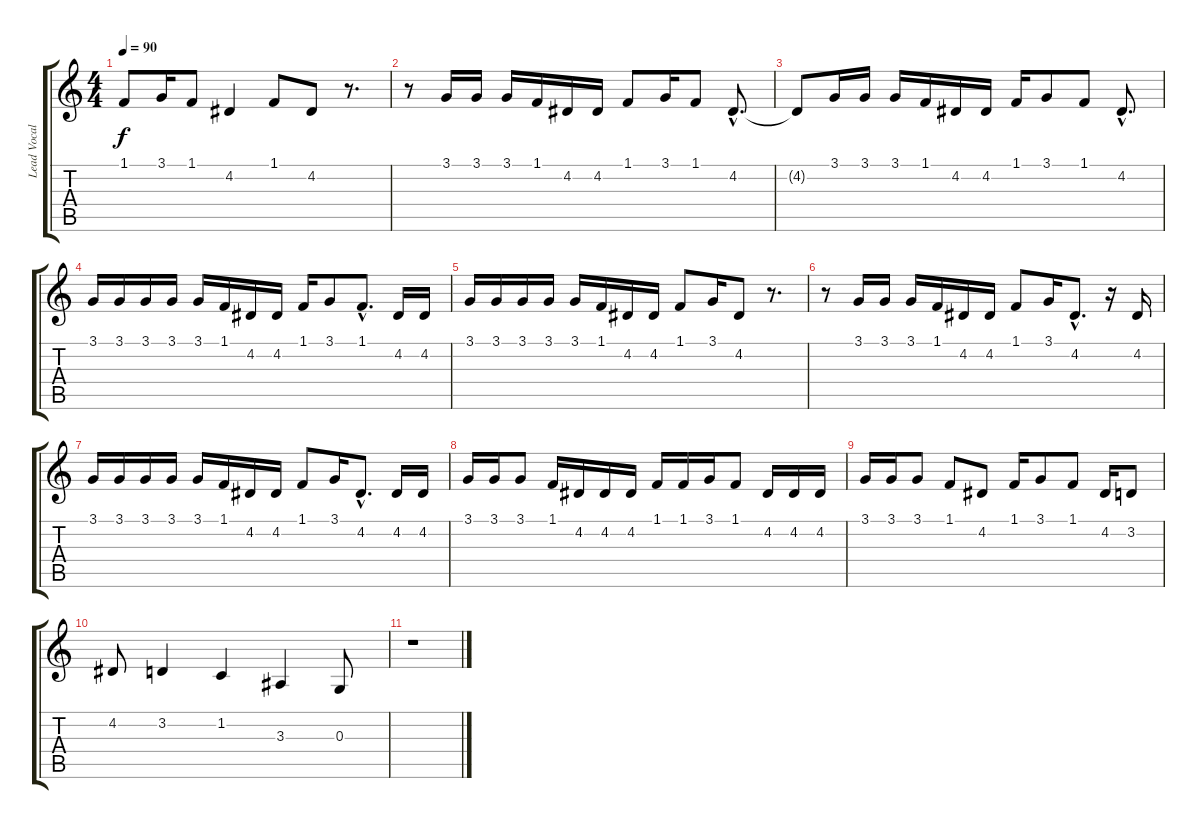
\track ("Lead Vocals" "Lead Vocal") {instrument tenorsax}
\staff {score tabs}
\tuning (E4 B3 G3 D3 A2 E2) {hide}
\ts (4 4)
\tempo 90
\clef g2
\ks c
1.1.8{dy f} 3.1.16 1.1.8 4.2.4 1.1.8 4.2.8 r.8{d} |
r.8 3.1.16 3.1.16 3.1.16 1.1.16 4.2.16 4.2.16 1.1.8 3.1.16 1.1.8 4.2{hac}.8{d} |
4.2{t}.8 3.1.16 3.1.16 3.1.16 1.1.16 4.2.16 4.2.16 1.1.16 3.1.8 1.1.8 4.2{hac}.8{d} |
3.1.16 3.1.16 3.1.16 3.1.16 3.1.16 1.1.16 4.2.16 4.2.16 1.1.16 3.1.8 1.1{hac}.8{d} 4.2.16 4.2.16 |
3.1.16 3.1.16 3.1.16 3.1.16 3.1.16 1.1.16 4.2.16 4.2.16 1.1.8 3.1.16 4.2.8 r.8{d} |
r.8 3.1.16 3.1.16 3.1.16 1.1.16 4.2.16 4.2.16 1.1.8 3.1.16 4.2{hac}.8{d} r.16 4.2.16 |
3.1.16 3.1.16 3.1.16 3.1.16 3.1.16 1.1.16 4.2.16 4.2.16 1.1.8 3.1.16 4.2{hac}.8{d} 4.2.16 4.2.16 |
3.1.16 3.1.16 3.1.8 1.1.16 4.2.16 4.2.16 4.2.16 1.1.16 1.1.16 3.1.16 1.1.8 4.2.16 4.2.16 4.2.16 |
3.1.16 3.1.16 3.1.8 1.1.8 4.2.8 1.1.16 3.1.8 1.1.8 4.2.16 3.2.8 |
4.2.8 3.2.4 1.2.4 3.3.4 0.3.8 |
r.1
